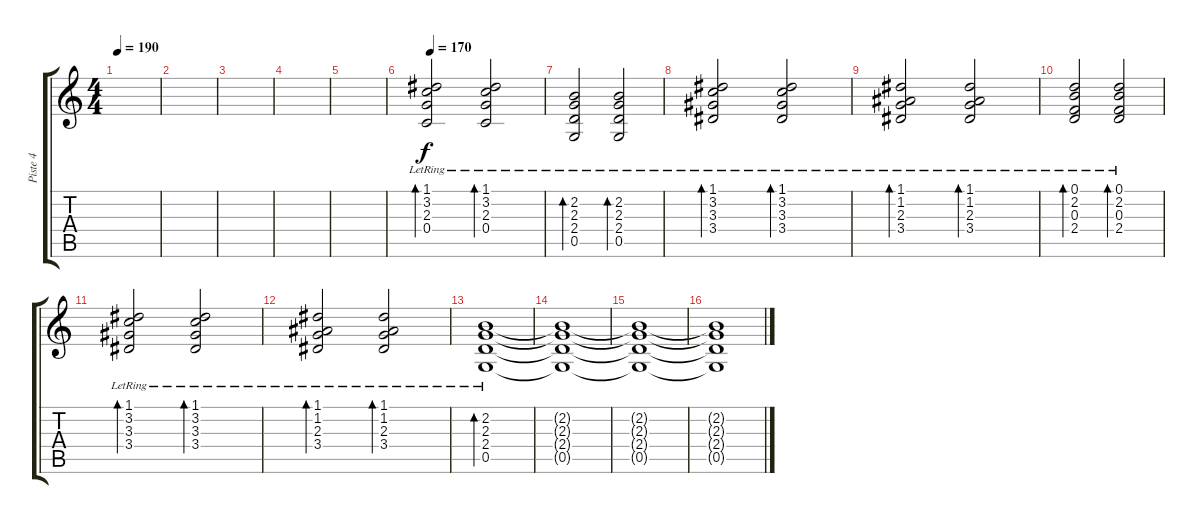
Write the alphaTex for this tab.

\track ("Piste 4" "Piste 4") {instrument electricguitarclean}
\staff {score tabs}
\tuning (D4 A3 F3 C3 G2 D2) {hide}
\ts (4 4)
\tempo 190
\clef g2
\ks c
|
|
|
|
|
\tempo 170
(1.1{lr} 3.2{lr} 2.3{lr} 0.4{lr}).2{bd 120 volume 10 instrument electricguitarclean} (1.1{lr} 3.2{lr} 2.3{lr} 0.4{lr}).2{bd 120} |
(2.2{lr} 2.3 2.4{lr} 0.5{lr}).2{bd 120} (2.2{lr} 2.3 2.4{lr} 0.5{lr}).2{bd 120} |
(1.1{lr} 3.2{lr} 3.3{lr} 3.4{lr}).2{bd 120} (1.1{lr} 3.2{lr} 3.3{lr} 3.4{lr}).2{bd 120} |
(1.1{lr} 1.2{lr} 2.3{lr} 3.4{lr}).2{bd 120} (1.1{lr} 1.2{lr} 2.3{lr} 3.4{lr}).2{bd 120} |
(0.1{lr} 2.2{lr} 0.3{lr} 2.4{lr}).2{bd 120} (0.1{lr} 2.2{lr} 0.3{lr} 2.4{lr}).2{bd 120} |
(1.1{lr} 3.2{lr} 3.3{lr} 3.4{lr}).2{bd 120} (1.1{lr} 3.2{lr} 3.3{lr} 3.4{lr}).2{bd 120} |
(1.1{lr} 1.2{lr} 2.3{lr} 3.4{lr}).2{bd 120} (1.1{lr} 1.2{lr} 2.3{lr} 3.4{lr}).2{bd 120} |
(2.2{lr} 2.3 2.4{lr} 0.5{lr}).1{bd 60} |
(2.2{t} 2.3{t} 2.4{t} 0.5{t}).1 |
(2.2{t} 2.3{t} 2.4{t} 0.5{t}).1 |
(2.2{t} 2.3{t} 2.4{t} 0.5{t}).1
